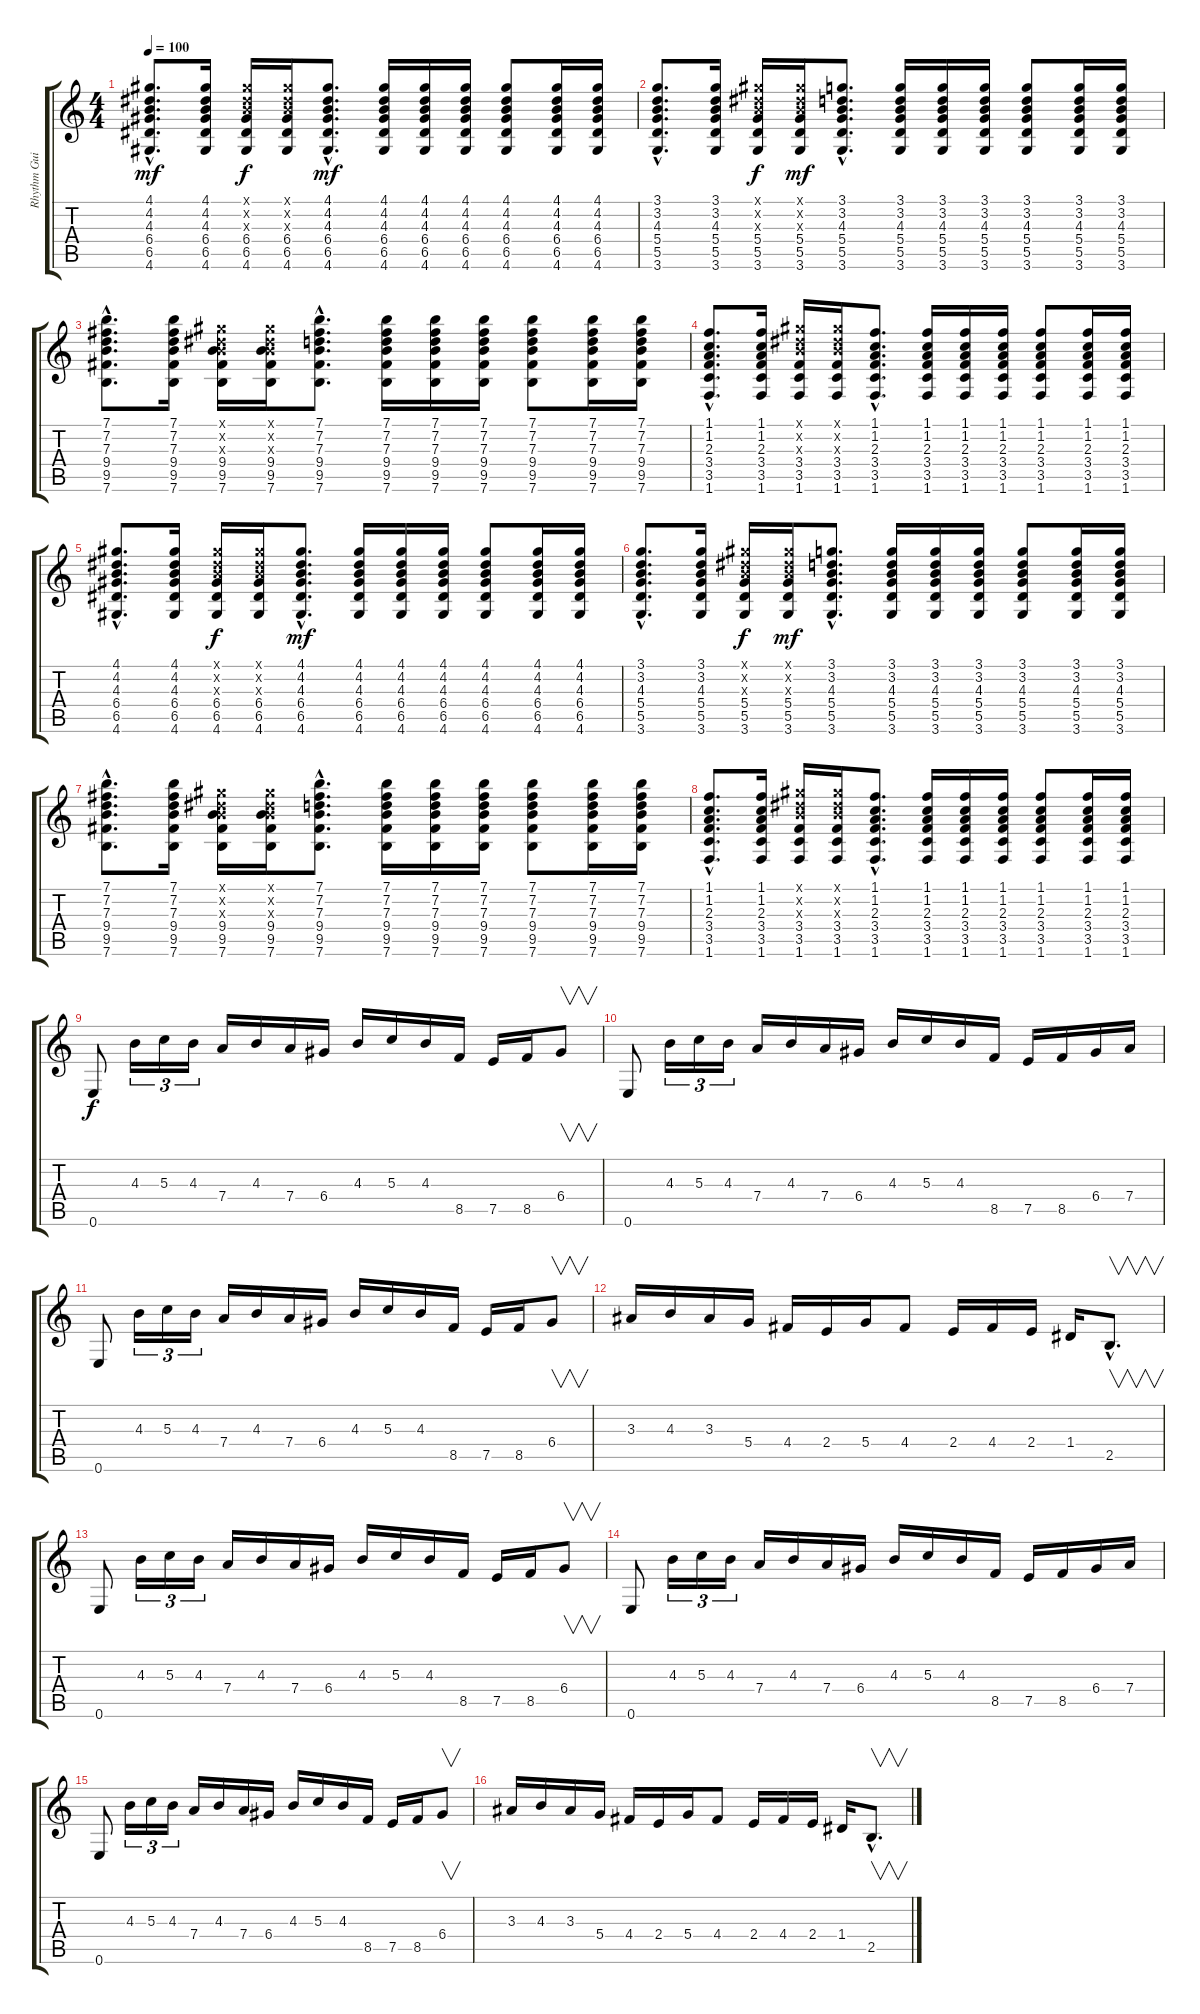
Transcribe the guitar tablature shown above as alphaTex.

\track ("Rhythm Guitar I" "Rhythm Gui") {instrument distortionguitar}
\staff {score tabs}
\tuning (E4 B3 G3 D3 A2 E2) {hide}
\ts (4 4)
\tempo 100
\clef g2
\ks c
(4.1{hac} 4.2{hac} 4.3{hac} 6.4{hac} 6.5{hac} 4.6{hac}).8{d dy mf} (4.1 4.2 4.3 6.4 6.5 4.6).16 (4.1{x} 4.2{x} 4.3{x} 6.4 6.5 4.6).16{dy f} (4.1{x} 4.2{x} 4.3{x} 6.4 6.5 4.6).16 (4.1{hac} 4.2{hac} 4.3{hac} 6.4{hac} 6.5{hac} 4.6{hac}).8{d dy mf} (4.1 4.2 4.3 6.4 6.5 4.6).16 (4.1 4.2 4.3 6.4 6.5 4.6).16 (4.1 4.2 4.3 6.4 6.5 4.6).16 (4.1 4.2 4.3 6.4 6.5 4.6).8 (4.1 4.2 4.3 6.4 6.5 4.6).16 (4.1 4.2 4.3 6.4 6.5 4.6).16 |
(3.1{hac} 3.2{hac} 4.3{hac} 5.4{hac} 5.5{hac} 3.6{hac}).8{d} (3.1 3.2 4.3 5.4 5.5 3.6).16 (4.1{x} 4.2{x} 4.3{x} 5.4 5.5 3.6).16{dy f} (4.1{x} 4.2{x} 4.3{x} 5.4 5.5 3.6).16{dy mf} (3.1{hac} 3.2{hac} 4.3{hac} 5.4{hac} 5.5{hac} 3.6{hac}).8{d} (3.1 3.2 4.3 5.4 5.5 3.6).16 (3.1 3.2 4.3 5.4 5.5 3.6).16 (3.1 3.2 4.3 5.4 5.5 3.6).16 (3.1 3.2 4.3 5.4 5.5 3.6).8 (3.1 3.2 4.3 5.4 5.5 3.6).16 (3.1 3.2 4.3 5.4 5.5 3.6).16 |
(7.1{hac} 7.2{hac} 7.3{hac} 9.4{hac} 9.5{hac} 7.6{hac}).8{d} (7.1 7.2 7.3 9.4 9.5 7.6).16 (4.1{x} 4.2{x} 4.3{x} 9.4 9.5 7.6).16 (4.1{x} 4.2{x} 4.3{x} 9.4 9.5 7.6).16 (7.1{hac} 7.2{hac} 7.3{hac} 9.4{hac} 9.5{hac} 7.6{hac}).8{d} (7.1 7.2 7.3 9.4 9.5 7.6).16 (7.1 7.2 7.3 9.4 9.5 7.6).16 (7.1 7.2 7.3 9.4 9.5 7.6).16 (7.1 7.2 7.3 9.4 9.5 7.6).8 (7.1 7.2 7.3 9.4 9.5 7.6).16 (7.1 7.2 7.3 9.4 9.5 7.6).16 |
(1.1{hac} 1.2{hac} 2.3{hac} 3.4{hac} 3.5{hac} 1.6{hac}).8{d} (1.1 1.2 2.3 3.4 3.5 1.6).16 (4.1{x} 4.2{x} 4.3{x} 3.4 3.5 1.6).16 (4.1{x} 4.2{x} 4.3{x} 3.4 3.5 1.6).16 (1.1{hac} 1.2{hac} 2.3{hac} 3.4{hac} 3.5{hac} 1.6{hac}).8{d} (1.1 1.2 2.3 3.4 3.5 1.6).16 (1.1 1.2 2.3 3.4 3.5 1.6).16 (1.1 1.2 2.3 3.4 3.5 1.6).16 (1.1 1.2 2.3 3.4 3.5 1.6).8 (1.1 1.2 2.3 3.4 3.5 1.6).16 (1.1 1.2 2.3 3.4 3.5 1.6).16 |
(4.1{hac} 4.2{hac} 4.3{hac} 6.4{hac} 6.5{hac} 4.6{hac}).8{d} (4.1 4.2 4.3 6.4 6.5 4.6).16 (4.1{x} 4.2{x} 4.3{x} 6.4 6.5 4.6).16{dy f} (4.1{x} 4.2{x} 4.3{x} 6.4 6.5 4.6).16 (4.1{hac} 4.2{hac} 4.3{hac} 6.4{hac} 6.5{hac} 4.6{hac}).8{d dy mf} (4.1 4.2 4.3 6.4 6.5 4.6).16 (4.1 4.2 4.3 6.4 6.5 4.6).16 (4.1 4.2 4.3 6.4 6.5 4.6).16 (4.1 4.2 4.3 6.4 6.5 4.6).8 (4.1 4.2 4.3 6.4 6.5 4.6).16 (4.1 4.2 4.3 6.4 6.5 4.6).16 |
(3.1{hac} 3.2{hac} 4.3{hac} 5.4{hac} 5.5{hac} 3.6{hac}).8{d} (3.1 3.2 4.3 5.4 5.5 3.6).16 (4.1{x} 4.2{x} 4.3{x} 5.4 5.5 3.6).16{dy f} (4.1{x} 4.2{x} 4.3{x} 5.4 5.5 3.6).16{dy mf} (3.1{hac} 3.2{hac} 4.3{hac} 5.4{hac} 5.5{hac} 3.6{hac}).8{d} (3.1 3.2 4.3 5.4 5.5 3.6).16 (3.1 3.2 4.3 5.4 5.5 3.6).16 (3.1 3.2 4.3 5.4 5.5 3.6).16 (3.1 3.2 4.3 5.4 5.5 3.6).8 (3.1 3.2 4.3 5.4 5.5 3.6).16 (3.1 3.2 4.3 5.4 5.5 3.6).16 |
(7.1{hac} 7.2{hac} 7.3{hac} 9.4{hac} 9.5{hac} 7.6{hac}).8{d} (7.1 7.2 7.3 9.4 9.5 7.6).16 (4.1{x} 4.2{x} 4.3{x} 9.4 9.5 7.6).16 (4.1{x} 4.2{x} 4.3{x} 9.4 9.5 7.6).16 (7.1{hac} 7.2{hac} 7.3{hac} 9.4{hac} 9.5{hac} 7.6{hac}).8{d} (7.1 7.2 7.3 9.4 9.5 7.6).16 (7.1 7.2 7.3 9.4 9.5 7.6).16 (7.1 7.2 7.3 9.4 9.5 7.6).16 (7.1 7.2 7.3 9.4 9.5 7.6).8 (7.1 7.2 7.3 9.4 9.5 7.6).16 (7.1 7.2 7.3 9.4 9.5 7.6).16 |
(1.1{hac} 1.2{hac} 2.3{hac} 3.4{hac} 3.5{hac} 1.6{hac}).8{d} (1.1 1.2 2.3 3.4 3.5 1.6).16 (4.1{x} 4.2{x} 4.3{x} 3.4 3.5 1.6).16 (4.1{x} 4.2{x} 4.3{x} 3.4 3.5 1.6).16 (1.1{hac} 1.2{hac} 2.3{hac} 3.4{hac} 3.5{hac} 1.6{hac}).8{d} (1.1 1.2 2.3 3.4 3.5 1.6).16 (1.1 1.2 2.3 3.4 3.5 1.6).16 (1.1 1.2 2.3 3.4 3.5 1.6).16 (1.1 1.2 2.3 3.4 3.5 1.6).8 (1.1 1.2 2.3 3.4 3.5 1.6).16 (1.1 1.2 2.3 3.4 3.5 1.6).16 |
0.6.8{dy f} 4.3.16{tu (3 2)} 5.3.16{tu (3 2)} 4.3.16{tu (3 2)} 7.4.16 4.3.16 7.4.16 6.4.16 4.3.16 5.3.16 4.3.16 8.5.16 7.5.16 8.5.16 6.4.8{v} |
0.6.8 4.3.16{tu (3 2)} 5.3.16{tu (3 2)} 4.3.16{tu (3 2)} 7.4.16 4.3.16 7.4.16 6.4.16 4.3.16 5.3.16 4.3.16 8.5.16 7.5.16 8.5.16 6.4.16 7.4.16 |
0.6.8 4.3.16{tu (3 2)} 5.3.16{tu (3 2)} 4.3.16{tu (3 2)} 7.4.16 4.3.16 7.4.16 6.4.16 4.3.16 5.3.16 4.3.16 8.5.16 7.5.16 8.5.16 6.4.8{v} |
3.3.16 4.3.16 3.3.16 5.4.16 4.4.16 2.4.16 5.4.16 4.4.8 2.4.16 4.4.16 2.4.16 1.4.16 2.5{hac}.8{v d} |
0.6.8 4.3.16{tu (3 2)} 5.3.16{tu (3 2)} 4.3.16{tu (3 2)} 7.4.16 4.3.16 7.4.16 6.4.16 4.3.16 5.3.16 4.3.16 8.5.16 7.5.16 8.5.16 6.4.8{v} |
0.6.8 4.3.16{tu (3 2)} 5.3.16{tu (3 2)} 4.3.16{tu (3 2)} 7.4.16 4.3.16 7.4.16 6.4.16 4.3.16 5.3.16 4.3.16 8.5.16 7.5.16 8.5.16 6.4.16 7.4.16 |
0.6.8 4.3.16{tu (3 2)} 5.3.16{tu (3 2)} 4.3.16{tu (3 2)} 7.4.16 4.3.16 7.4.16 6.4.16 4.3.16 5.3.16 4.3.16 8.5.16 7.5.16 8.5.16 6.4.8{v} |
3.3.16 4.3.16 3.3.16 5.4.16 4.4.16 2.4.16 5.4.16 4.4.8 2.4.16 4.4.16 2.4.16 1.4.16 2.5{hac}.8{v d}
